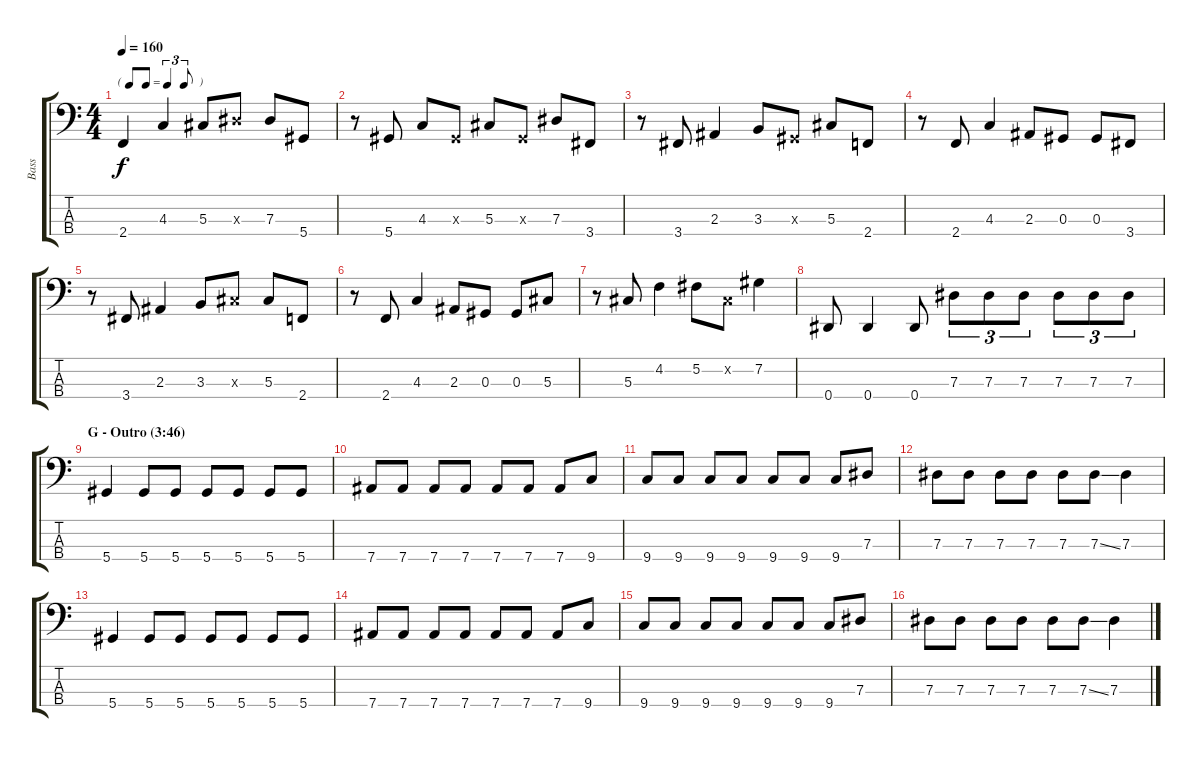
\track ("Bass" "Bass") {instrument electricbasspick}
\staff {score tabs}
\tuning (Gb2 Db2 Ab1 Eb1) {hide}
\ts (4 4)
\tf triplet8th
\tempo 160
\clef f4
\ks c
2.4{t}.4{dy f} 4.3.4 5.3.8 7.3{x}.8 7.3.8 5.4.8 |
r.8 5.4.8 4.3.8 0.3{x}.8 5.3.8 0.3{x}.8 7.3.8 3.4.8 |
r.8 3.4.8 2.3.4 3.3.8 0.3{x}.8 5.3.8 2.4.8 |
r.8 2.4.8 4.3.4 2.3.8 0.3.8 0.3.8 3.4.8 |
r.8 3.4.8 2.3.4 3.3.8 5.3{x}.8 5.3.8 2.4.8 |
r.8 2.4.8 4.3.4 2.3.8 0.3.8 0.3.8 5.3.8 |
r.8 5.3.8 4.2.4 5.2.8 0.2{x}.8 7.2.4 |
0.4.8 0.4.4 0.4.8 7.3.8{tu (3 2)} 7.3.8{tu (3 2)} 7.3.8{tu (3 2)} 7.3.8{tu (3 2)} 7.3.8{tu (3 2)} 7.3.8{tu (3 2)} |
\section ("" "G - Outro (3:46)")
5.4.4 5.4.8 5.4.8 5.4.8 5.4.8 5.4.8 5.4.8 |
7.4.8 7.4.8 7.4.8 7.4.8 7.4.8 7.4.8 7.4.8 9.4.8 |
9.4.8 9.4.8 9.4.8 9.4.8 9.4.8 9.4.8 9.4.8 7.3.8 |
7.3.8 7.3.8 7.3.8 7.3.8 7.3.8 7.3{ss}.8 7.3.4 |
5.4.4 5.4.8 5.4.8 5.4.8 5.4.8 5.4.8 5.4.8 |
7.4.8 7.4.8 7.4.8 7.4.8 7.4.8 7.4.8 7.4.8 9.4.8 |
9.4.8 9.4.8 9.4.8 9.4.8 9.4.8 9.4.8 9.4.8 7.3.8 |
7.3.8 7.3.8 7.3.8 7.3.8 7.3.8 7.3{ss}.8 7.3.4
